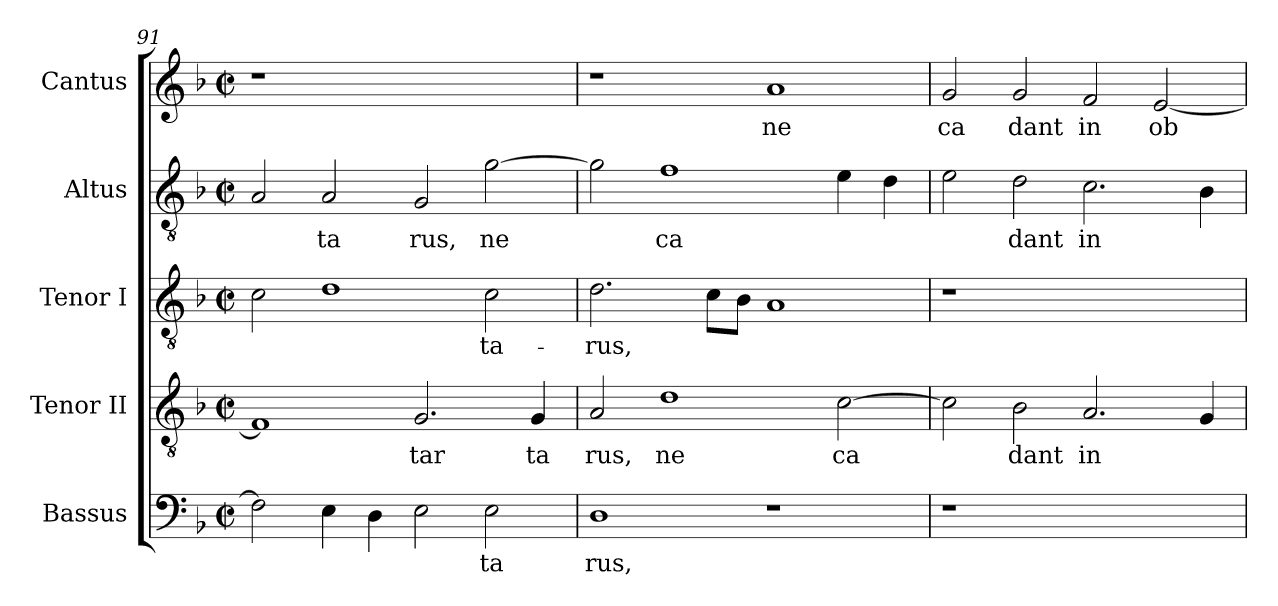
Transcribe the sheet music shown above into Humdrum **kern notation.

**kern	**text	**kern	**text	**kern	**text	**kern	**text	**kern	**text
*part5	*part5	*part4	*part4	*part3	*part3	*part2	*part2	*part1	*part1
*staff5	*staff5	*staff4	*staff4	*staff3	*staff3	*staff2	*staff2	*staff1	*staff1
*I"Bassus	*	*I"Tenor II	*	*I"Tenor I	*	*I"Altus	*	*I"Cantus	*
*I'B	*	*I'T II	*	*I'T I	*	*I'A	*	*I'C	*
!!LO:PB:g=z
*clefF4	*	*clefGv2	*	*clefGv2	*	*clefGv2	*	*clefG2	*
*k[b-]	*	*k[b-]	*	*k[b-]	*	*k[b-]	*	*k[b-]	*
*F:	*	*F:	*	*F:	*	*F:	*	*F:	*
*M2/2	*	*M2/2	*	*M2/2	*	*M2/2	*	*M2/2	*
*met(c|)	*	*met(c|)	*	*met(c|)	*	*met(c|)	*	*met(c|)	*
=91	=91	=91	=91	=91	=91	=91	=91	=91	=91
!	!LO:LY:b:cj	!	!LO:LY:b:cj	!	!LO:LY:b:cj	!	!LO:LY:b:cj	!	!
2F\]	.	1F]	.	2c\	.	2A/	.	1r	.
!	!LO:LY:b:cj	!	!	!	!LO:LY:b:cj	!	!LO:LY:b:cj	!	!
4E\	.	.	.	1d	.	2A/	ta	.	.
!	!LO:LY:b:cj	!	!	!	!	!	!	!	!
4D\	.	.	.	.	.	.	.	.	.
!	!LO:LY:b:cj	!	!LO:LY:b:cj	!	!	!	!LO:LY:b:cj	!	!
2E\	.	2.G/	tar	.	.	2G/	rus,	1ryy	.
!	!LO:LY:b:cj	!	!	!	!LO:LY:b:cj	!	!LO:LY:b:cj	!	!
2E\	ta	.	.	2c\	ta-	[>2g\	ne	.	.
!	!	!	!LO:LY:b:cj	!	!	!	!	!	!
.	.	4G/	ta	.	.	.	.	.	.
=92	=92	=92	=92	=92	=92	=92	=92	=92	=92
!	!LO:LY:b:cj	!	!LO:LY:b:cj	!	!LO:LY:b:cj	!	!LO:LY:b:cj	!	!
1D	rus,	2A/	rus,	2.d\	-rus,	2g\]	.	1r	.
!	!	!	!LO:LY:b:cj	!	!	!	!LO:LY:b:cj	!	!
.	.	1d	ne	.	.	1f	ca	.	.
!	!	!	!	!	!LO:LY:b:cj	!	!	!	!
.	.	.	.	8c\L	.	.	.	.	.
!	!	!	!	!	!LO:LY:b:cj	!	!	!	!
.	.	.	.	8B-\J	.	.	.	.	.
!	!	!	!	!	!LO:LY:b:cj	!	!	!	!LO:LY:b:cj
1r	.	.	.	1A	.	.	.	1a	ne
!	!	!	!LO:LY:b:cj	!	!	!	!LO:LY:b:cj	!	!
.	.	[>2c\	ca	.	.	4e\	.	.	.
!	!	!	!	!	!	!	!LO:LY:b:cj	!	!
.	.	.	.	.	.	4d\	.	.	.
=93	=93	=93	=93	=93	=93	=93	=93	=93	=93
!	!	!	!LO:LY:b:cj	!	!	!	!LO:LY:b:cj	!	!LO:LY:b:cj
1r	.	2c\]	.	1r	.	2e\	.	2g/	ca
!	!	!	!LO:LY:b:cj	!	!	!	!LO:LY:b:cj	!	!LO:LY:b:cj
.	.	2B-\	dant	.	.	2d\	dant	2g/	dant
!	!	!	!LO:LY:b:cj	!	!	!	!LO:LY:b:cj	!	!LO:LY:b:cj
1ryy	.	2.A/	in	1ryy	.	2.c\	in	2f/	in
!	!	!	!	!	!	!	!	!	!LO:LY:b:cj
.	.	.	.	.	.	.	.	[<2e/	ob
!	!	!	!LO:LY:b:cj	!	!	!	!LO:LY:b:cj	!	!
.	.	4G/	.	.	.	4B-\	.	.	.
=	=	=	=	=	=	=	=	=	=
*-	*-	*-	*-	*-	*-	*-	*-	*-	*-
